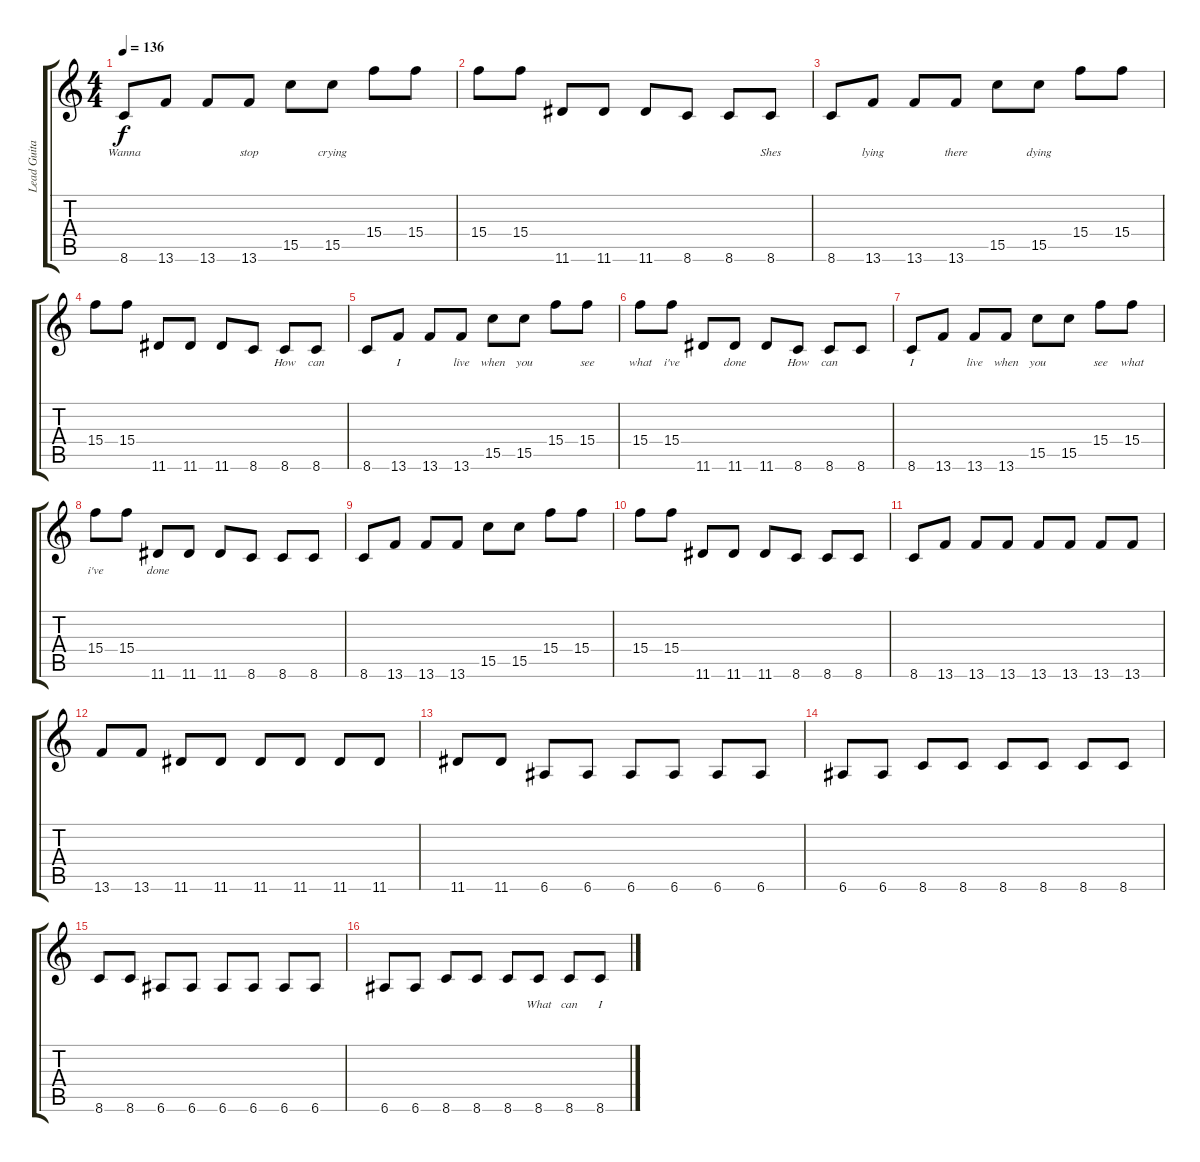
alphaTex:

\track ("Lead Guitar" "Lead Guita") {instrument electricguitarclean}
\staff {score tabs}
\tuning (E4 B3 G3 D3 A2 E2) {hide}
\ts (4 4)
\tempo 136
\clef g2
\ks c
8.6.8{lyrics (0 "Wanna") lyrics (1 "") lyrics (2 "") lyrics (3 "") lyrics (4 "") dy f} 13.6.8{lyrics (0 "") lyrics (1 "") lyrics (2 "") lyrics (3 "") lyrics (4 "")} 13.6.8{lyrics (0 "") lyrics (1 "") lyrics (2 "") lyrics (3 "") lyrics (4 "")} 13.6.8{lyrics (0 "stop") lyrics (1 "") lyrics (2 "") lyrics (3 "") lyrics (4 "")} 15.5.8{lyrics (0 "") lyrics (1 "") lyrics (2 "") lyrics (3 "") lyrics (4 "")} 15.5.8{lyrics (0 "crying") lyrics (1 "") lyrics (2 "") lyrics (3 "") lyrics (4 "")} 15.4.8{lyrics (0 "") lyrics (1 "") lyrics (2 "") lyrics (3 "") lyrics (4 "")} 15.4.8{lyrics (0 "") lyrics (1 "") lyrics (2 "") lyrics (3 "") lyrics (4 "")} |
15.4.8{lyrics (0 "") lyrics (1 "") lyrics (2 "") lyrics (3 "") lyrics (4 "")} 15.4.8{lyrics (0 "") lyrics (1 "") lyrics (2 "") lyrics (3 "") lyrics (4 "")} 11.6.8{lyrics (0 "") lyrics (1 "") lyrics (2 "") lyrics (3 "") lyrics (4 "")} 11.6.8{lyrics (0 "") lyrics (1 "") lyrics (2 "") lyrics (3 "") lyrics (4 "")} 11.6.8{lyrics (0 "") lyrics (1 "") lyrics (2 "") lyrics (3 "") lyrics (4 "")} 8.6.8{lyrics (0 "") lyrics (1 "") lyrics (2 "") lyrics (3 "") lyrics (4 "")} 8.6.8{lyrics (0 "") lyrics (1 "") lyrics (2 "") lyrics (3 "") lyrics (4 "")} 8.6.8{lyrics (0 "Shes") lyrics (1 "") lyrics (2 "") lyrics (3 "") lyrics (4 "")} |
8.6.8{lyrics (0 "") lyrics (1 "") lyrics (2 "") lyrics (3 "") lyrics (4 "")} 13.6.8{lyrics (0 "lying") lyrics (1 "") lyrics (2 "") lyrics (3 "") lyrics (4 "")} 13.6.8{lyrics (0 "") lyrics (1 "") lyrics (2 "") lyrics (3 "") lyrics (4 "")} 13.6.8{lyrics (0 "there") lyrics (1 "") lyrics (2 "") lyrics (3 "") lyrics (4 "")} 15.5.8{lyrics (0 "") lyrics (1 "") lyrics (2 "") lyrics (3 "") lyrics (4 "")} 15.5.8{lyrics (0 "dying") lyrics (1 "") lyrics (2 "") lyrics (3 "") lyrics (4 "")} 15.4.8{lyrics (0 "") lyrics (1 "") lyrics (2 "") lyrics (3 "") lyrics (4 "")} 15.4.8{lyrics (0 "") lyrics (1 "") lyrics (2 "") lyrics (3 "") lyrics (4 "")} |
15.4.8{lyrics (0 "") lyrics (1 "") lyrics (2 "") lyrics (3 "") lyrics (4 "")} 15.4.8{lyrics (0 "") lyrics (1 "") lyrics (2 "") lyrics (3 "") lyrics (4 "")} 11.6.8{lyrics (0 "") lyrics (1 "") lyrics (2 "") lyrics (3 "") lyrics (4 "")} 11.6.8{lyrics (0 "") lyrics (1 "") lyrics (2 "") lyrics (3 "") lyrics (4 "")} 11.6.8{lyrics (0 "") lyrics (1 "") lyrics (2 "") lyrics (3 "") lyrics (4 "")} 8.6.8{lyrics (0 "") lyrics (1 "") lyrics (2 "") lyrics (3 "") lyrics (4 "")} 8.6.8{lyrics (0 "How") lyrics (1 "") lyrics (2 "") lyrics (3 "") lyrics (4 "")} 8.6.8{lyrics (0 "can") lyrics (1 "") lyrics (2 "") lyrics (3 "") lyrics (4 "")} |
8.6.8{lyrics (0 "") lyrics (1 "") lyrics (2 "") lyrics (3 "") lyrics (4 "")} 13.6.8{lyrics (0 "I") lyrics (1 "") lyrics (2 "") lyrics (3 "") lyrics (4 "")} 13.6.8{lyrics (0 "") lyrics (1 "") lyrics (2 "") lyrics (3 "") lyrics (4 "")} 13.6.8{lyrics (0 "live") lyrics (1 "") lyrics (2 "") lyrics (3 "") lyrics (4 "")} 15.5.8{lyrics (0 "when") lyrics (1 "") lyrics (2 "") lyrics (3 "") lyrics (4 "")} 15.5.8{lyrics (0 "you") lyrics (1 "") lyrics (2 "") lyrics (3 "") lyrics (4 "")} 15.4.8{lyrics (0 "") lyrics (1 "") lyrics (2 "") lyrics (3 "") lyrics (4 "")} 15.4.8{lyrics (0 "see") lyrics (1 "") lyrics (2 "") lyrics (3 "") lyrics (4 "")} |
15.4.8{lyrics (0 "what") lyrics (1 "") lyrics (2 "") lyrics (3 "") lyrics (4 "")} 15.4.8{lyrics (0 "i've") lyrics (1 "") lyrics (2 "") lyrics (3 "") lyrics (4 "")} 11.6.8{lyrics (0 "") lyrics (1 "") lyrics (2 "") lyrics (3 "") lyrics (4 "")} 11.6.8{lyrics (0 "done") lyrics (1 "") lyrics (2 "") lyrics (3 "") lyrics (4 "")} 11.6.8{lyrics (0 "") lyrics (1 "") lyrics (2 "") lyrics (3 "") lyrics (4 "")} 8.6.8{lyrics (0 "How") lyrics (1 "") lyrics (2 "") lyrics (3 "") lyrics (4 "")} 8.6.8{lyrics (0 "can") lyrics (1 "") lyrics (2 "") lyrics (3 "") lyrics (4 "")} 8.6.8{lyrics (0 "") lyrics (1 "") lyrics (2 "") lyrics (3 "") lyrics (4 "")} |
8.6.8{lyrics (0 "I") lyrics (1 "") lyrics (2 "") lyrics (3 "") lyrics (4 "")} 13.6.8{lyrics (0 "") lyrics (1 "") lyrics (2 "") lyrics (3 "") lyrics (4 "")} 13.6.8{lyrics (0 "live") lyrics (1 "") lyrics (2 "") lyrics (3 "") lyrics (4 "")} 13.6.8{lyrics (0 "when") lyrics (1 "") lyrics (2 "") lyrics (3 "") lyrics (4 "")} 15.5.8{lyrics (0 "you") lyrics (1 "") lyrics (2 "") lyrics (3 "") lyrics (4 "")} 15.5.8{lyrics (0 "") lyrics (1 "") lyrics (2 "") lyrics (3 "") lyrics (4 "")} 15.4.8{lyrics (0 "see") lyrics (1 "") lyrics (2 "") lyrics (3 "") lyrics (4 "")} 15.4.8{lyrics (0 "what") lyrics (1 "") lyrics (2 "") lyrics (3 "") lyrics (4 "")} |
15.4.8{lyrics (0 "i've") lyrics (1 "") lyrics (2 "") lyrics (3 "") lyrics (4 "")} 15.4.8{lyrics (0 "") lyrics (1 "") lyrics (2 "") lyrics (3 "") lyrics (4 "")} 11.6.8{lyrics (0 "done") lyrics (1 "") lyrics (2 "") lyrics (3 "") lyrics (4 "")} 11.6.8{lyrics (0 "") lyrics (1 "") lyrics (2 "") lyrics (3 "") lyrics (4 "")} 11.6.8{lyrics (0 "") lyrics (1 "") lyrics (2 "") lyrics (3 "") lyrics (4 "")} 8.6.8{lyrics (0 "") lyrics (1 "") lyrics (2 "") lyrics (3 "") lyrics (4 "")} 8.6.8{lyrics (0 "") lyrics (1 "") lyrics (2 "") lyrics (3 "") lyrics (4 "")} 8.6.8{lyrics (0 "") lyrics (1 "") lyrics (2 "") lyrics (3 "") lyrics (4 "")} |
8.6.8{lyrics (0 "") lyrics (1 "") lyrics (2 "") lyrics (3 "") lyrics (4 "")} 13.6.8{lyrics (0 "") lyrics (1 "") lyrics (2 "") lyrics (3 "") lyrics (4 "")} 13.6.8{lyrics (0 "") lyrics (1 "") lyrics (2 "") lyrics (3 "") lyrics (4 "")} 13.6.8{lyrics (0 "") lyrics (1 "") lyrics (2 "") lyrics (3 "") lyrics (4 "")} 15.5.8{lyrics (0 "") lyrics (1 "") lyrics (2 "") lyrics (3 "") lyrics (4 "")} 15.5.8{lyrics (0 "") lyrics (1 "") lyrics (2 "") lyrics (3 "") lyrics (4 "")} 15.4.8{lyrics (0 "") lyrics (1 "") lyrics (2 "") lyrics (3 "") lyrics (4 "")} 15.4.8{lyrics (0 "") lyrics (1 "") lyrics (2 "") lyrics (3 "") lyrics (4 "")} |
15.4.8{lyrics (0 "") lyrics (1 "") lyrics (2 "") lyrics (3 "") lyrics (4 "")} 15.4.8{lyrics (0 "") lyrics (1 "") lyrics (2 "") lyrics (3 "") lyrics (4 "")} 11.6.8{lyrics (0 "") lyrics (1 "") lyrics (2 "") lyrics (3 "") lyrics (4 "")} 11.6.8{lyrics (0 "") lyrics (1 "") lyrics (2 "") lyrics (3 "") lyrics (4 "")} 11.6.8{lyrics (0 "") lyrics (1 "") lyrics (2 "") lyrics (3 "") lyrics (4 "")} 8.6.8{lyrics (0 "") lyrics (1 "") lyrics (2 "") lyrics (3 "") lyrics (4 "")} 8.6.8{lyrics (0 "") lyrics (1 "") lyrics (2 "") lyrics (3 "") lyrics (4 "")} 8.6.8{lyrics (0 "") lyrics (1 "") lyrics (2 "") lyrics (3 "") lyrics (4 "")} |
8.6.8{lyrics (0 "") lyrics (1 "") lyrics (2 "") lyrics (3 "") lyrics (4 "")} 13.6.8{lyrics (0 "") lyrics (1 "") lyrics (2 "") lyrics (3 "") lyrics (4 "")} 13.6.8{lyrics (0 "") lyrics (1 "") lyrics (2 "") lyrics (3 "") lyrics (4 "")} 13.6.8{lyrics (0 "") lyrics (1 "") lyrics (2 "") lyrics (3 "") lyrics (4 "")} 13.6.8{lyrics (0 "") lyrics (1 "") lyrics (2 "") lyrics (3 "") lyrics (4 "")} 13.6.8{lyrics (0 "") lyrics (1 "") lyrics (2 "") lyrics (3 "") lyrics (4 "")} 13.6.8{lyrics (0 "") lyrics (1 "") lyrics (2 "") lyrics (3 "") lyrics (4 "")} 13.6.8{lyrics (0 "") lyrics (1 "") lyrics (2 "") lyrics (3 "") lyrics (4 "")} |
13.6.8{lyrics (0 "") lyrics (1 "") lyrics (2 "") lyrics (3 "") lyrics (4 "")} 13.6.8{lyrics (0 "") lyrics (1 "") lyrics (2 "") lyrics (3 "") lyrics (4 "")} 11.6.8{lyrics (0 "") lyrics (1 "") lyrics (2 "") lyrics (3 "") lyrics (4 "")} 11.6.8{lyrics (0 "") lyrics (1 "") lyrics (2 "") lyrics (3 "") lyrics (4 "")} 11.6.8{lyrics (0 "") lyrics (1 "") lyrics (2 "") lyrics (3 "") lyrics (4 "")} 11.6.8{lyrics (0 "") lyrics (1 "") lyrics (2 "") lyrics (3 "") lyrics (4 "")} 11.6.8{lyrics (0 "") lyrics (1 "") lyrics (2 "") lyrics (3 "") lyrics (4 "")} 11.6.8{lyrics (0 "") lyrics (1 "") lyrics (2 "") lyrics (3 "") lyrics (4 "")} |
11.6.8{lyrics (0 "") lyrics (1 "") lyrics (2 "") lyrics (3 "") lyrics (4 "")} 11.6.8{lyrics (0 "") lyrics (1 "") lyrics (2 "") lyrics (3 "") lyrics (4 "")} 6.6.8{lyrics (0 "") lyrics (1 "") lyrics (2 "") lyrics (3 "") lyrics (4 "")} 6.6.8{lyrics (0 "") lyrics (1 "") lyrics (2 "") lyrics (3 "") lyrics (4 "")} 6.6.8{lyrics (0 "") lyrics (1 "") lyrics (2 "") lyrics (3 "") lyrics (4 "")} 6.6.8{lyrics (0 "") lyrics (1 "") lyrics (2 "") lyrics (3 "") lyrics (4 "")} 6.6.8{lyrics (0 "") lyrics (1 "") lyrics (2 "") lyrics (3 "") lyrics (4 "")} 6.6.8{lyrics (0 "") lyrics (1 "") lyrics (2 "") lyrics (3 "") lyrics (4 "")} |
6.6.8{lyrics (0 "") lyrics (1 "") lyrics (2 "") lyrics (3 "") lyrics (4 "")} 6.6.8{lyrics (0 "") lyrics (1 "") lyrics (2 "") lyrics (3 "") lyrics (4 "")} 8.6.8{lyrics (0 "") lyrics (1 "") lyrics (2 "") lyrics (3 "") lyrics (4 "")} 8.6.8{lyrics (0 "") lyrics (1 "") lyrics (2 "") lyrics (3 "") lyrics (4 "")} 8.6.8{lyrics (0 "") lyrics (1 "") lyrics (2 "") lyrics (3 "") lyrics (4 "")} 8.6.8{lyrics (0 "") lyrics (1 "") lyrics (2 "") lyrics (3 "") lyrics (4 "")} 8.6.8{lyrics (0 "") lyrics (1 "") lyrics (2 "") lyrics (3 "") lyrics (4 "")} 8.6.8{lyrics (0 "") lyrics (1 "") lyrics (2 "") lyrics (3 "") lyrics (4 "")} |
8.6.8{lyrics (0 "") lyrics (1 "") lyrics (2 "") lyrics (3 "") lyrics (4 "")} 8.6.8{lyrics (0 "") lyrics (1 "") lyrics (2 "") lyrics (3 "") lyrics (4 "")} 6.6.8{lyrics (0 "") lyrics (1 "") lyrics (2 "") lyrics (3 "") lyrics (4 "")} 6.6.8{lyrics (0 "") lyrics (1 "") lyrics (2 "") lyrics (3 "") lyrics (4 "")} 6.6.8{lyrics (0 "") lyrics (1 "") lyrics (2 "") lyrics (3 "") lyrics (4 "")} 6.6.8{lyrics (0 "") lyrics (1 "") lyrics (2 "") lyrics (3 "") lyrics (4 "")} 6.6.8{lyrics (0 "") lyrics (1 "") lyrics (2 "") lyrics (3 "") lyrics (4 "")} 6.6.8{lyrics (0 "") lyrics (1 "") lyrics (2 "") lyrics (3 "") lyrics (4 "")} |
6.6.8{lyrics (0 "") lyrics (1 "") lyrics (2 "") lyrics (3 "") lyrics (4 "")} 6.6.8{lyrics (0 "") lyrics (1 "") lyrics (2 "") lyrics (3 "") lyrics (4 "")} 8.6.8{lyrics (0 "") lyrics (1 "") lyrics (2 "") lyrics (3 "") lyrics (4 "")} 8.6.8{lyrics (0 "") lyrics (1 "") lyrics (2 "") lyrics (3 "") lyrics (4 "")} 8.6.8{lyrics (0 "") lyrics (1 "") lyrics (2 "") lyrics (3 "") lyrics (4 "")} 8.6.8{lyrics (0 "What") lyrics (1 "") lyrics (2 "") lyrics (3 "") lyrics (4 "")} 8.6.8{lyrics (0 "can") lyrics (1 "") lyrics (2 "") lyrics (3 "") lyrics (4 "")} 8.6.8{lyrics (0 "I") lyrics (1 "") lyrics (2 "") lyrics (3 "") lyrics (4 "")}
